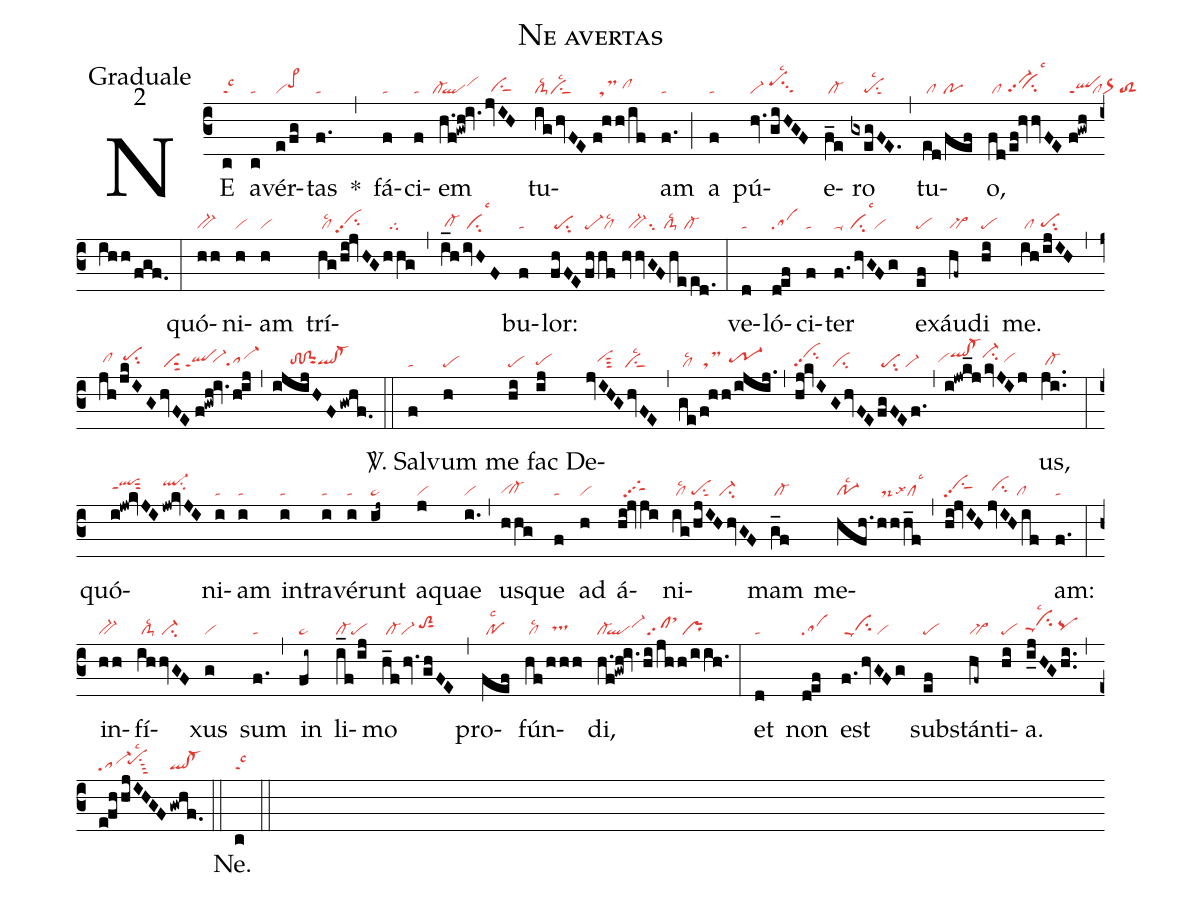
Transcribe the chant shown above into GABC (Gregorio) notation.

name:Ne avertas;
office-part:Graduale;
mode:2;
nabc-lines:1;
%%
(c3) NE(c|talsc3) a(c|ta)vér(e/fg|vipe>hi)tas(f.|ta) *(,)
fá(f|ta)ci(f|ta)em(h.f!gwh!iv.|``cl-``qlvihi|/jvIH|//ciShg) tu(ig/hvFE|clS-lsc2ciSlsc2|//f!hh/if|//tsMhe/clhh)am(f.|ta) (;)
a(f|ta) pú(hv.giHGF|vi-/pehisu3lsc2)e(f_e|/cl-)ro(gxegFE.|////pesu1sut1lsc2) (,)
tu(ed/fef|/cl//po)o,(fd/ef!hvvFE|/cl//vi-hgpp2```cihhlsc3|//f!gwh/ihh/fgf.|qlppt1```clor>/toS2) (:)
quó(hh|bv-)ni(h|vi)am(h|vi)
trí(hg/hi!jvHG|/cllsc2/vihhpp2su2|/hhg|//tg)(,)(i_h/ivHF|/cl-hg//cilsc3)bu(f|ta)lor:(fhFE|/pesu2|/fhhf|pe-cllsc2|//hvvGF/heed.|//bv-su2//clS-lsc2/cl-) (:)
ve(d|ta)ló(d!ef|sa)ci(f|ta)ter(f.hvGFg|ta-//cilsc3vi)
ex(ef|pe)áu(hf~|bv>)di(hi|pe) me.(ih/ijIH|/cl//pehgsu2) (,) (jh/jkIG|/clhh///pehisu2|hvFE|/ciS1|//f!gwh!iv.h!ij|```qlppt1``vi-hhsa-hg) (,) (ijijHFgwhf.|/////tohg!ciGhgqlhg!cl-hg) (::)

<sp>V/</sp>. Sal(f|ta)vum(h|pe) me(hi|pe) fac(ij|pehg)
De(jvIHGhvFE|///vihhsut3///ciSlsc2)(,)(ge/f!hh/ijij.|/cllsc2///tsM//tr-1hh)(,)(hj!kvIGhvFE|vihjpp2su2///ci|fgFEf.|/pesu2/vi-)(,)(i!jwk_jkvJIj|``vihhqlhj!cl-hjci-hj/vihh)us,(ji..|/cl-hg) (:)
quó(i!jw!kvJI|qlhjppt1sut2|jw!kvJI|ql-hjsu2)ni(i|ta)am(i|ta) in(i|ta)tra(i|ta)vé(i|ta)runt(ij~|pe~)
a(j|vi)quae(i.|vi) (,) us(hhg|vihg`cl-hg)que(f|ta) ad(h|vi) á(hi!jvji|//tgShipp2)ni(ig/hjIHhvGF|/cllsc2/pesu1sut1//ci-)mam(g_f|/cl-)
me(hfh.|po-1lsc2|hhh_f|/ds-lsx3cllsc3)(,)(hi!jvIH|vihipp2su1sut1|jvIHif|/cihh//cl)am:(f.|ta) (:)
in(hh|bv-)fí(ihhvGF|/clS-lsc2/ci-)xus(g|vi) sum(f.|ta) (,)
in(fi~|pe~) li(i_f/ij|cl-pe)mo(h_f/hv.ghFE|/cl-vi-/toS2hisut1) (,)
pro(fef|/polsc2)fún(hf/hhh|/cllsc2////tshh)di,(h.f!gwh!iv.|cl-``qlvi-hi|hi/jhh/iih.|/clpp2sthl/pr) (:)
et(d|ta) non(d!ef|sa) est(f.hvGFg|/cippu1/vi)
sub(ef|pe)stán(hf~|bv>)ti(hi|pe)a.(i_jHGhi..|cihhppu1lsc2/pqhh) (,) (e!fhhjIHGF|sa-``pehhsu1sut3lsc2|gwhf.|ql!cl-) (::)

Ne.(c|talsc3) (::)
